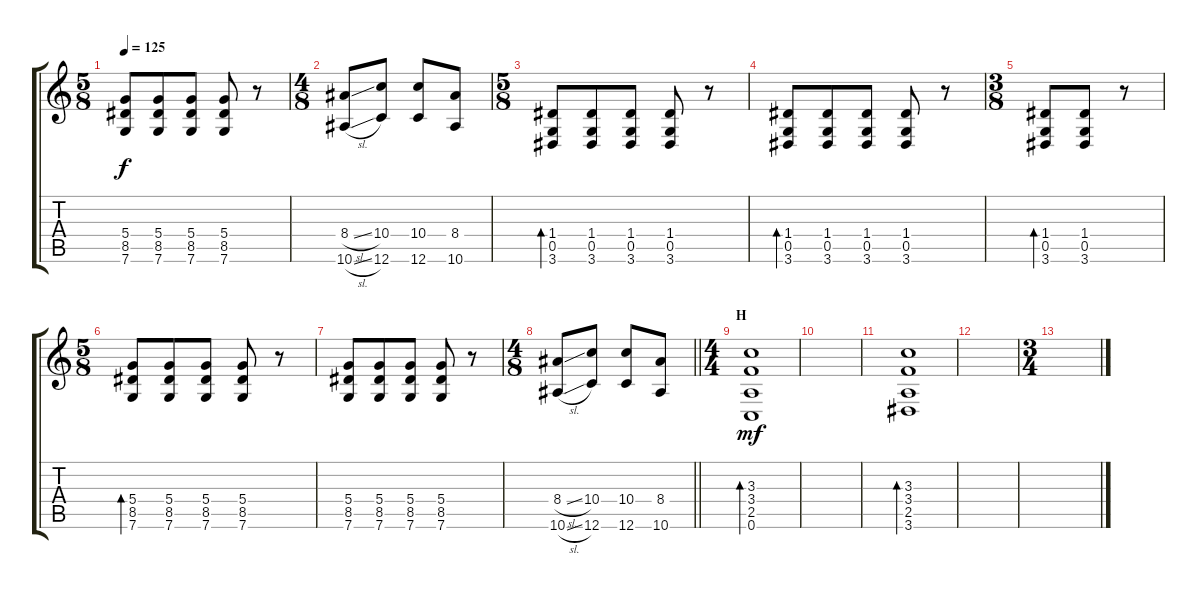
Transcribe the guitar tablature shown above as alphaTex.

\track "" {instrument electricguitarmuted}
\staff {score tabs}
\tuning (G4 E4 A3 D3 G2 C2) {hide}
\ts (5 8)
\tempo 125
\clef g2
\ks c
(5.4 8.5 7.6).8{dy f} (5.4 8.5 7.6).8 (5.4 8.5 7.6).8 (5.4 8.5 7.6).8 r.8 |
\ts (4 8)
(8.4{sl} 10.6{sl}).8 (10.4 12.6).8 (10.4 12.6).8 (8.4 10.6).8 |
\ts (5 8)
(1.4 0.5 3.6).8{bd 240} (1.4 0.5 3.6).8 (1.4 0.5 3.6).8 (1.4 0.5 3.6).8 r.8 |
(1.4 0.5 3.6).8{bd 240} (1.4 0.5 3.6).8 (1.4 0.5 3.6).8 (1.4 0.5 3.6).8 r.8 |
\ts (3 8)
(1.4 0.5 3.6).8{bd 240} (1.4 0.5 3.6).8 r.8 |
\ts (5 8)
(5.4 8.5 7.6).8{bd 240} (5.4 8.5 7.6).8 (5.4 8.5 7.6).8 (5.4 8.5 7.6).8 r.8 |
(5.4 8.5 7.6).8 (5.4 8.5 7.6).8 (5.4 8.5 7.6).8 (5.4 8.5 7.6).8 r.8 |
\ts (4 8)
\barLineRight lightlight
(8.4{sl} 10.6{sl}).8 (10.4 12.6).8 (10.4 12.6).8 (8.4 10.6).8 |
\ts (4 4)
\section ("" "H")
(3.3 3.4 2.5 0.6).1{bd 240 dy mf} |
|
(3.3 3.4 2.5 3.6).1{bd 240} |
|
\ts (3 4)
